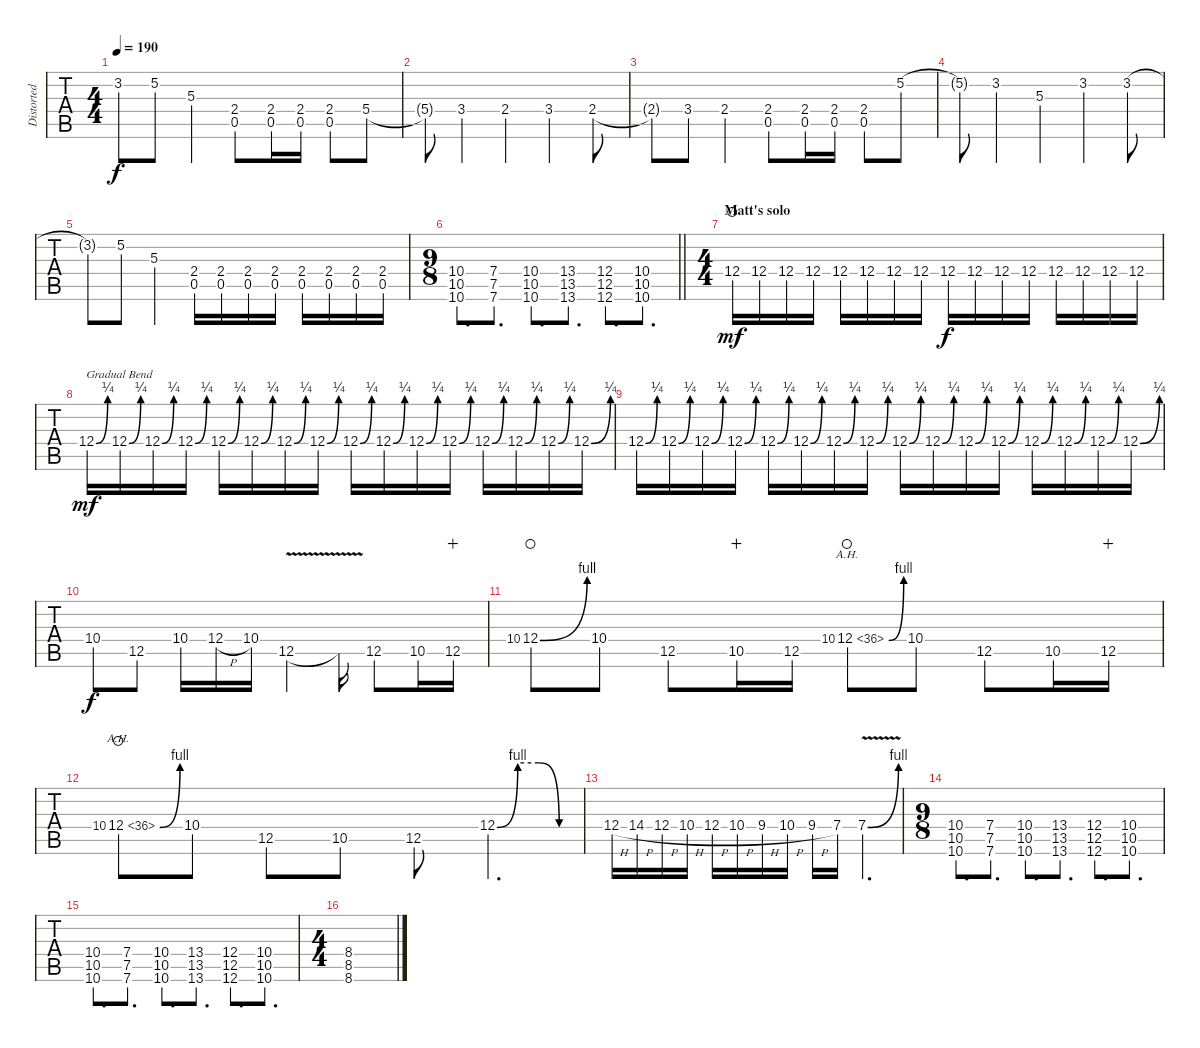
\track ("Distorted 2 [Tuck]" "Distorted ") {instrument distortionguitar}
\staff {tabs}
\tuning (D4 A3 F3 C3 G2 C2) {hide}
\ts (4 4)
\tempo 190
\clef g2
\ks c
3.2{t}.8{dy f} 5.2.8 5.3.4 (2.4 0.5).8 (2.4 0.5).16 (2.4 0.5).16 (2.4 0.5).8 5.4.8 |
5.4{t}.8 3.4.4 2.4.4 3.4.4 2.4.8 |
2.4{t}.8 3.4.8 2.4.4 (2.4 0.5).8 (2.4 0.5).16 (2.4 0.5).16 (2.4 0.5).8 5.2.8 |
5.2{t}.8 3.2.4 5.3.4 3.2.4 3.2.8 |
3.2{t}.8 5.2.8 5.3.4 (2.4 0.5).16 (2.4 0.5).16 (2.4 0.5).16 (2.4 0.5).16 (2.4 0.5).16 (2.4 0.5).16 (2.4 0.5).16 (2.4 0.5).16 |
\ts (9 8)
\barLineRight lightlight
(10.4 10.5 10.6).8{d} (7.4 7.5 7.6).8{d} (10.4 10.5 10.6).8{d} (13.4 13.5 13.6).8{d} (12.4 12.5 12.6).8{d} (10.4 10.5 10.6).8{d} |
\ts (4 4)
\section ("" "Matt's solo")
12.4.16{dy mf waho} 12.4.16 12.4.16 12.4.16 12.4.16 12.4.16 12.4.16 12.4.16 12.4.16{dy f} 12.4.16 12.4.16 12.4.16 12.4.16 12.4.16 12.4.16 12.4.16 |
12.4{be (bend 0 0 60 1)}.16{txt "Gradual Bend" dy mf} 12.4{be (bend 0 0 60 1)}.16 12.4{be (bend 0 0 60 1)}.16 12.4{be (bend 0 0 60 1)}.16 12.4{be (bend 0 0 60 1)}.16 12.4{be (bend 0 0 60 1)}.16 12.4{be (bend 0 0 60 1)}.16 12.4{be (bend 0 0 60 1)}.16 12.4{be (bend 0 0 60 1)}.16 12.4{be (bend 0 0 60 1)}.16 12.4{be (bend 0 0 60 1)}.16 12.4{be (bend 0 0 60 1)}.16 12.4{be (bend 0 0 60 1)}.16 12.4{be (bend 0 0 60 1)}.16 12.4{be (bend 0 0 60 1)}.16 12.4{be (bend 0 0 60 1)}.16 |
12.4{be (bend 0 0 60 1)}.16 12.4{be (bend 0 0 60 1)}.16 12.4{be (bend 0 0 60 1)}.16 12.4{be (bend 0 0 60 1)}.16 12.4{be (bend 0 0 60 1)}.16 12.4{be (bend 0 0 60 1)}.16 12.4{be (bend 0 0 60 1)}.16 12.4{be (bend 0 0 60 1)}.16 12.4{be (bend 0 0 60 1)}.16 12.4{be (bend 0 0 60 1)}.16 12.4{be (bend 0 0 60 1)}.16 12.4{be (bend 0 0 60 1)}.16 12.4{be (bend 0 0 60 1)}.16 12.4{be (bend 0 0 60 1)}.16 12.4{be (bend 0 0 60 1)}.16 12.4{be (bend 0 0 60 1)}.16 |
10.4.8{dy f} 12.5.8 10.4.16 12.4{h}.16 10.4.16 12.5{v}.4 12.5{t}.16 12.5.8 10.5.16 12.5.16{wahc} |
10.4.8{gr} 12.4{be (bend 0 0 60 4)}.8{waho} 10.4.8 12.5.8 10.5.16{wahc} 12.5.16 10.4.8{gr} 12.4{be (bend 0 0 60 4) ah 24}.8{waho} 10.4.8 12.5.8 10.5.16 12.5.16{wahc} |
10.4.8{gr} 12.4{be (bend 0 0 60 4) ah 24}.8{waho} 10.4.8 12.5.8 10.5.8 12.5.8 12.4{be (custom 0 0 15 4 30 4 45 0 60 0)}.4{d} |
12.4{h}.16 14.4{h}.16 12.4{h}.16 10.4{h}.16 12.4{h}.16 10.4{h}.16 9.4{h}.16 10.4{h}.16 9.4{h}.16 7.4.16 7.4{be (bend 0 0 60 4) v}.4{d} |
\ts (9 8)
(10.4 10.5 10.6).8{d} (7.4 7.5 7.6).8{d} (10.4 10.5 10.6).8{d} (13.4 13.5 13.6).8{d} (12.4 12.5 12.6).8{d} (10.4 10.5 10.6).8{d} |
(10.4 10.5 10.6).8{d} (7.4 7.5 7.6).8{d} (10.4 10.5 10.6).8{d} (13.4 13.5 13.6).8{d} (12.4 12.5 12.6).8{d} (10.4 10.5 10.6).8{d} |
\ts (4 4)
(8.4 8.5 8.6).1
